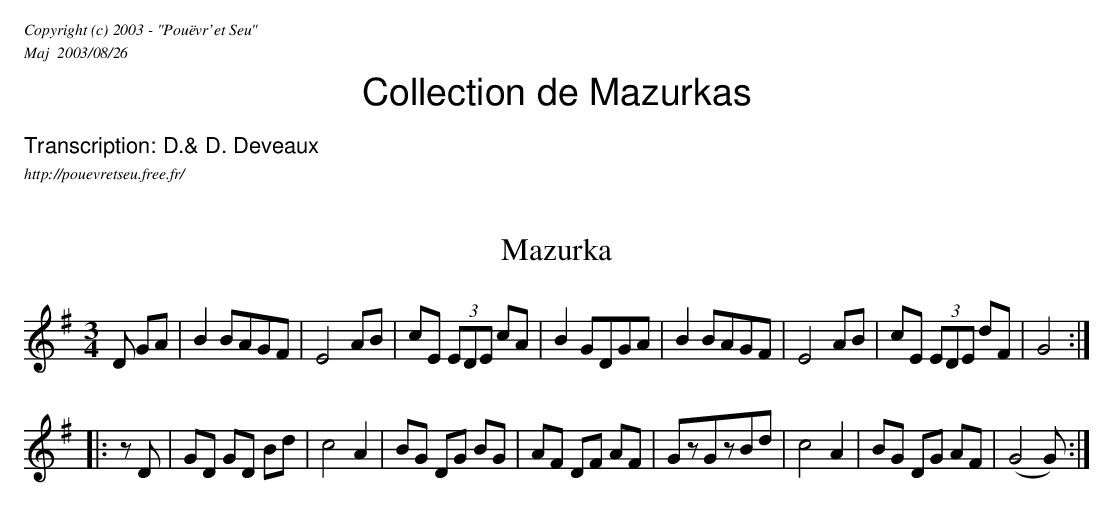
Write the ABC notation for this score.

X:1
T: Mazurka
M: 3/4
K: G
D GA | B2 BAGF | E4 AB | cE (3EDE cA | B2 GDGA | \
B2 BAGF | E4 AB | cE (3EDE dF | G4 :|
|: zD | GD GD Bd | c4A2 | BG DG BG | AF DF AF | \
GzGzBd | c4 A2 | BG DG AF | (G4 G) :|
